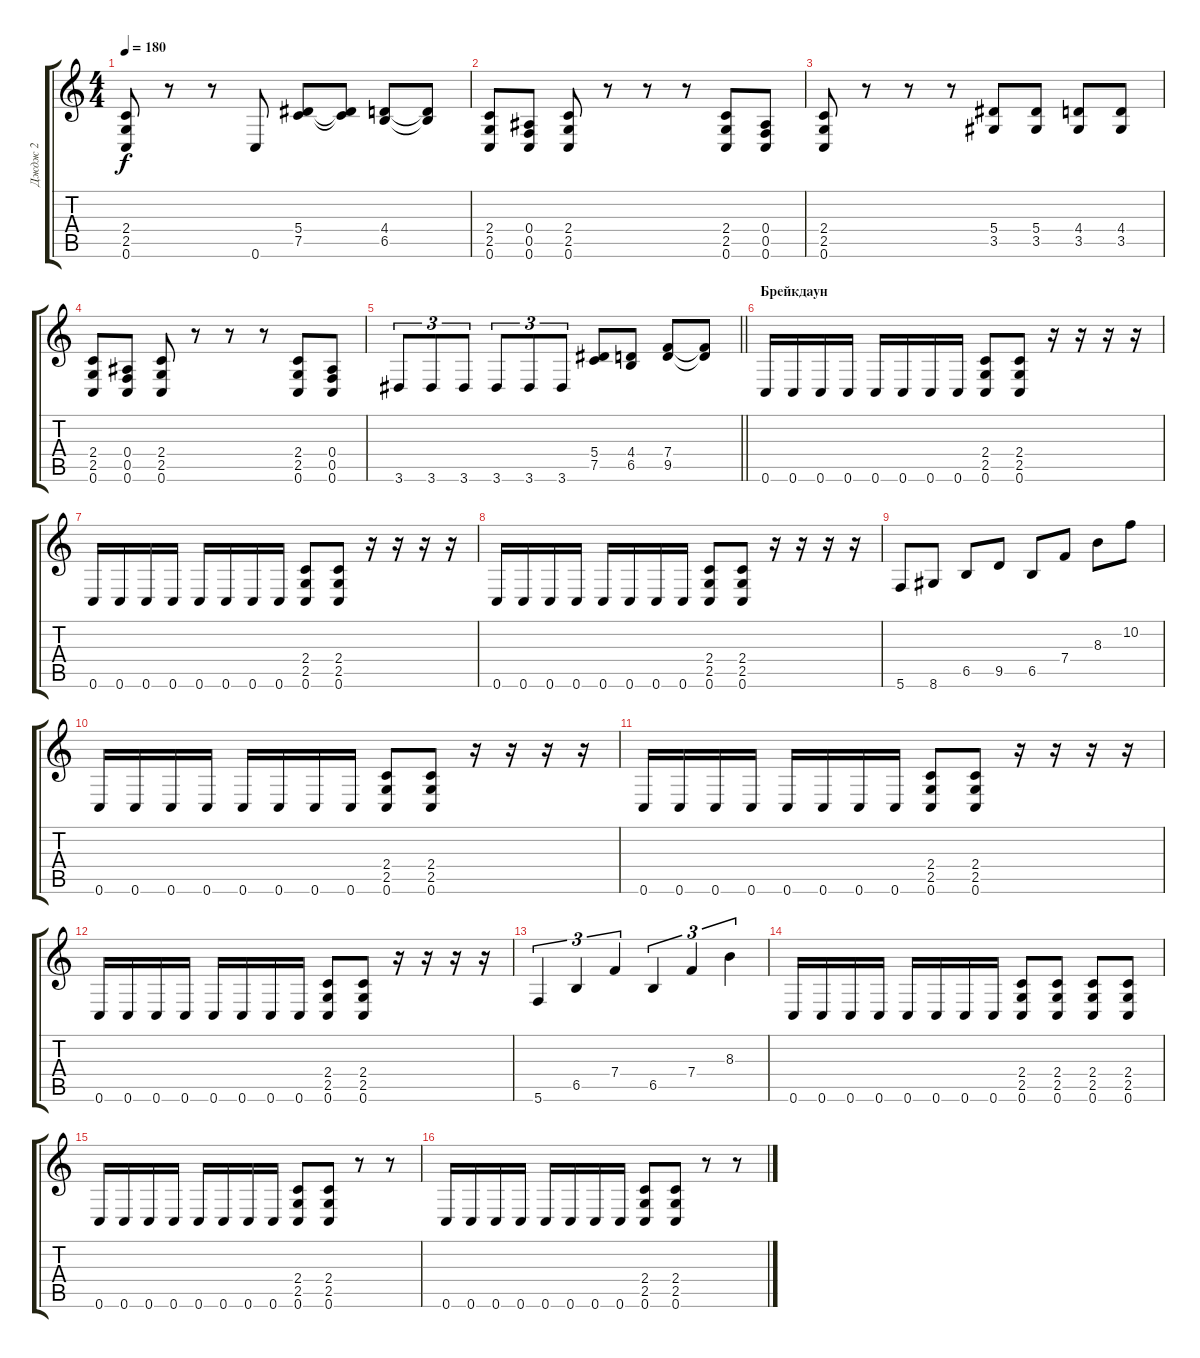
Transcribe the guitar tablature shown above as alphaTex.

\track ("Дждж 2" "Дждж 2") {instrument overdrivenguitar}
\staff {score tabs}
\tuning (C4 G3 Eb3 Bb2 F2 C2) {hide}
\ts (4 4)
\tempo 180
\clef g2
\ks c
(2.4 2.5 0.6).8{dy f} r.8 r.8 0.6.8 (5.4 7.5).8 (5.4{t} 7.5{t}).8 (4.4 6.5).8 (4.4{t} 6.5{t}).8 |
(2.4 2.5 0.6).8 (0.4 0.5 0.6).8 (2.4 2.5 0.6).8 r.8 r.8 r.8 (2.4 2.5 0.6).8 (0.4 0.5 0.6).8 |
(2.4 2.5 0.6).8 r.8 r.8 r.8 (5.4 3.5).8 (5.4 3.5).8 (4.4 3.5).8 (4.4 3.5).8 |
(2.4 2.5 0.6).8 (0.4 0.5 0.6).8 (2.4 2.5 0.6).8 r.8 r.8 r.8 (2.4 2.5 0.6).8 (0.4 0.5 0.6).8 |
\barLineRight lightlight
3.6.8{tu (3 2)} 3.6.8{tu (3 2)} 3.6.8{tu (3 2)} 3.6.8{tu (3 2)} 3.6.8{tu (3 2)} 3.6.8{tu (3 2)} (5.4 7.5).8 (4.4 6.5).8 (7.4 9.5).8 (7.4{t} 9.5{t}).8 |
\section ("" "Брейкдаун")
0.6.16 0.6.16 0.6.16 0.6.16 0.6.16 0.6.16 0.6.16 0.6.16 (2.4 2.5 0.6).8 (2.4 2.5 0.6).8 r.16 r.16 r.16 r.16 |
0.6.16 0.6.16 0.6.16 0.6.16 0.6.16 0.6.16 0.6.16 0.6.16 (2.4 2.5 0.6).8 (2.4 2.5 0.6).8 r.16 r.16 r.16 r.16 |
0.6.16 0.6.16 0.6.16 0.6.16 0.6.16 0.6.16 0.6.16 0.6.16 (2.4 2.5 0.6).8 (2.4 2.5 0.6).8 r.16 r.16 r.16 r.16 |
5.6.8 8.6.8 6.5.8 9.5.8 6.5.8 7.4.8 8.3.8 10.2.8 |
0.6.16 0.6.16 0.6.16 0.6.16 0.6.16 0.6.16 0.6.16 0.6.16 (2.4 2.5 0.6).8 (2.4 2.5 0.6).8 r.16 r.16 r.16 r.16 |
0.6.16 0.6.16 0.6.16 0.6.16 0.6.16 0.6.16 0.6.16 0.6.16 (2.4 2.5 0.6).8 (2.4 2.5 0.6).8 r.16 r.16 r.16 r.16 |
0.6.16 0.6.16 0.6.16 0.6.16 0.6.16 0.6.16 0.6.16 0.6.16 (2.4 2.5 0.6).8 (2.4 2.5 0.6).8 r.16 r.16 r.16 r.16 |
5.6.4{tu (3 2)} 6.5.4{tu (3 2)} 7.4.4{tu (3 2)} 6.5.4{tu (3 2)} 7.4.4{tu (3 2)} 8.3.4{tu (3 2)} |
0.6.16 0.6.16 0.6.16 0.6.16 0.6.16 0.6.16 0.6.16 0.6.16 (2.4 2.5 0.6).8 (2.4 2.5 0.6).8 (2.4 2.5 0.6).8 (2.4 2.5 0.6).8 |
0.6.16 0.6.16 0.6.16 0.6.16 0.6.16 0.6.16 0.6.16 0.6.16 (2.4 2.5 0.6).8 (2.4 2.5 0.6).8 r.8 r.8 |
0.6.16 0.6.16 0.6.16 0.6.16 0.6.16 0.6.16 0.6.16 0.6.16 (2.4 2.5 0.6).8 (2.4 2.5 0.6).8 r.8 r.8
